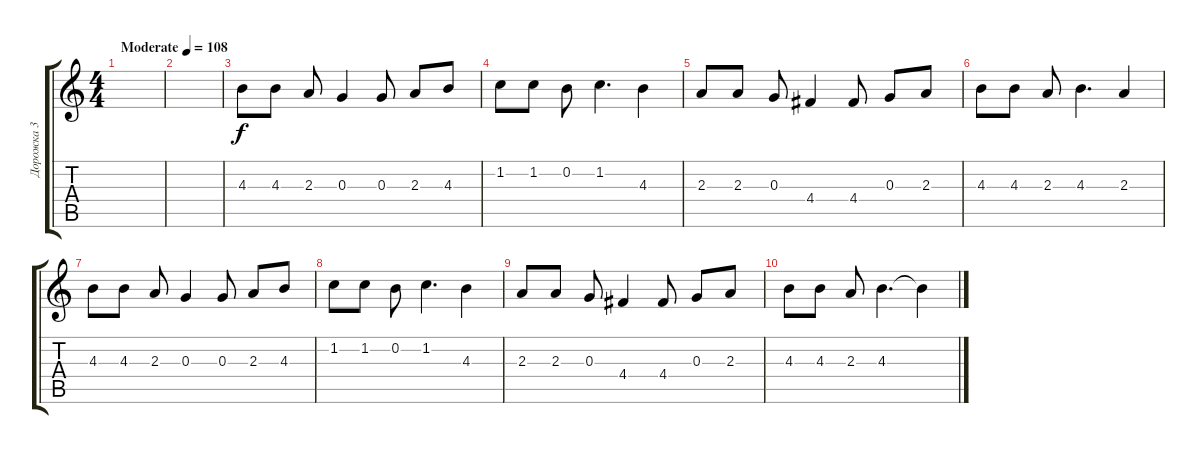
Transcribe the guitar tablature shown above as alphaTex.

\track ("Дорожка 3" "Дорожка 3") {instrument electricguitarclean}
\staff {score tabs}
\tuning (E4 B3 G3 D3 A2 E2) {hide}
\ts (4 4)
\tempo (108 "Moderate")
\clef g2
\ks c
|
|
4.3.8 4.3.8 2.3.8 0.3.4 0.3.8 2.3.8 4.3.8 |
1.2.8 1.2.8 0.2.8 1.2.4{d} 4.3.4 |
2.3.8 2.3.8 0.3.8 4.4.4 4.4.8 0.3.8 2.3.8 |
4.3.8 4.3.8 2.3.8 4.3.4{d} 2.3.4 |
4.3.8 4.3.8 2.3.8 0.3.4 0.3.8 2.3.8 4.3.8 |
1.2.8 1.2.8 0.2.8 1.2.4{d} 4.3.4 |
2.3.8 2.3.8 0.3.8 4.4.4 4.4.8 0.3.8 2.3.8 |
4.3.8 4.3.8 2.3.8 4.3.4{d} 4.3{t}.4
